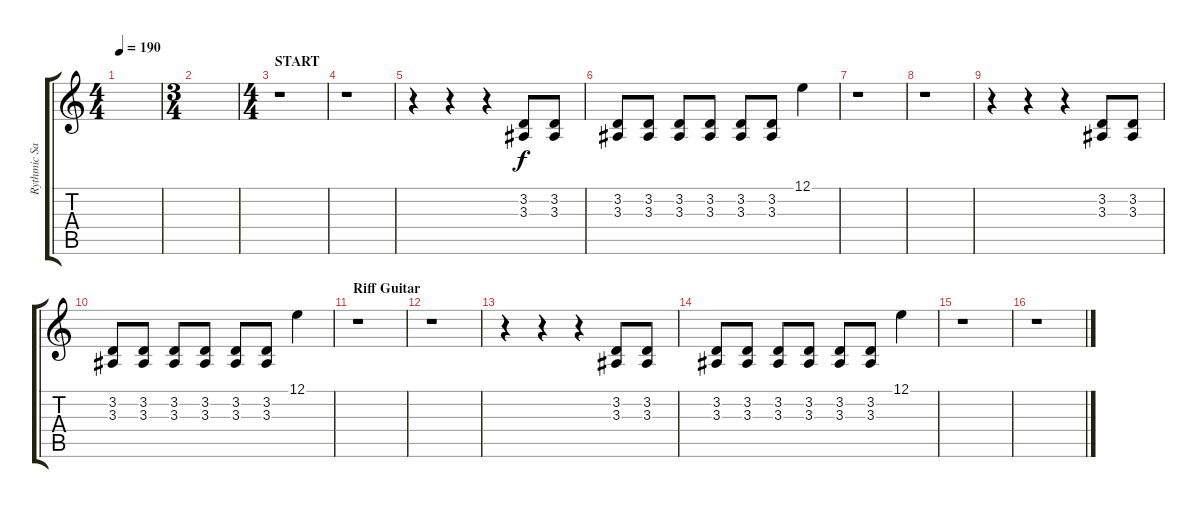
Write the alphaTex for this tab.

\track ("Rythmic Sample" "Rythmic Sa") {instrument lead1square}
\staff {score tabs}
\tuning (E4 B3 G3 D3 A2 D2) {hide}
\ts (4 4)
\tempo 190
\clef g2
\ks c
|
\ts (3 4)
|
\ts (4 4)
\section ("" "START")
r.1 |
r.1 |
r.4 r.4 r.4 (3.2 3.3).8{volume 7 instrument synthdrum} (3.2 3.3).8 |
(3.2 3.3).8 (3.2 3.3).8 (3.2 3.3).8 (3.2 3.3).8 (3.2 3.3).8 (3.2 3.3).8 12.1.4{volume 15 instrument lead2sawtooth} |
r.1 |
r.1 |
r.4 r.4 r.4 (3.2 3.3).8{volume 7 instrument synthdrum} (3.2 3.3).8 |
(3.2 3.3).8 (3.2 3.3).8 (3.2 3.3).8 (3.2 3.3).8 (3.2 3.3).8 (3.2 3.3).8 12.1.4{volume 15 instrument lead2sawtooth} |
\section ("" "Riff Guitar")
r.1 |
r.1 |
r.4 r.4 r.4 (3.2 3.3).8{volume 7 instrument synthdrum} (3.2 3.3).8 |
(3.2 3.3).8 (3.2 3.3).8 (3.2 3.3).8 (3.2 3.3).8 (3.2 3.3).8 (3.2 3.3).8 12.1.4{volume 15 instrument lead2sawtooth} |
r.1 |
r.1
